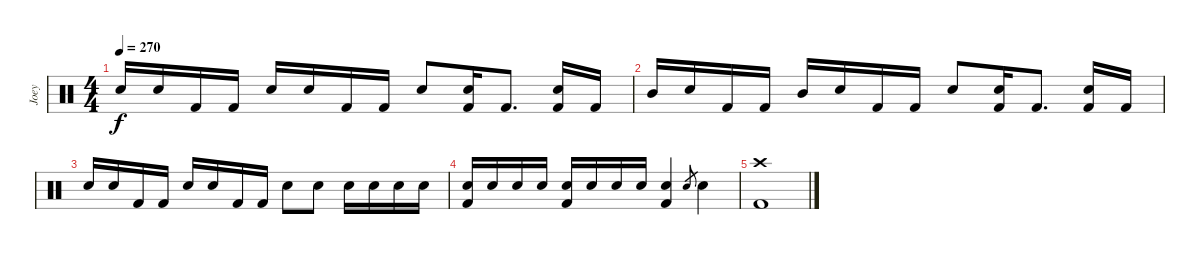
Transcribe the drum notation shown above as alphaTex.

\track ("Joey" "Joey") {instrument percussion}
\staff {score}
\articulation defaults
\ts (4 4)
\tempo 270
\clef neutral
\ks c "Electric Snare (hit)".16{dy f} "Electric Snare (hit)".16 "Kick (hit) 2".16 "Kick (hit) 2".16 "Electric Snare (hit)".16 "Electric Snare (hit)".16 "Kick (hit) 2".16 "Kick (hit) 2".16 "Electric Snare (hit)".8
("Electric Snare (hit)" "Kick (hit) 2").16 "Kick (hit) 2".8{d} ("Electric Snare (hit)" "Kick (hit) 2").16 "Kick (hit) 2".16 |
"Mid Tom (hit)".16 "Electric Snare (hit)".16 "Kick (hit) 2".16 "Kick (hit) 2".16 "Mid Tom (hit)".16 "Electric Snare (hit)".16 "Kick (hit) 2".16 "Kick (hit) 2".16 "Electric Snare (hit)".8 ("Electric Snare (hit)" "Kick (hit) 2").16 "Kick (hit) 2".8{d} ("Electric Snare (hit)" "Kick (hit) 2").16 "Kick (hit) 2".16 |
"Electric Snare (hit)".16 "Electric Snare (hit)".16 "Kick (hit) 2".16 "Kick (hit) 2".16 "Electric Snare (hit)".16 "Electric Snare (hit)".16 "Kick (hit) 2".16 "Kick (hit) 2".16 "Electric Snare (hit)".8 "Electric Snare (hit)".8 "Electric Snare (hit)".16 "Electric Snare (hit)".16 "Electric Snare (hit)".16 "Electric Snare (hit)".16 |
("Electric Snare (hit)" "Kick (hit) 2").16 "Electric Snare (hit)".16 "Electric Snare (hit)".16 "Electric Snare (hit)".16 ("Electric Snare (hit)" "Kick (hit) 2").16 "Electric Snare (hit)".16 "Electric Snare (hit)".16 "Electric Snare (hit)".16 ("Electric Snare (hit)" "Kick (hit) 2").4 "Electric Snare (hit)".8{gr} "Electric Snare (hit)".4 |
("Crash high (hit)" "Kick (hit) 2").1
